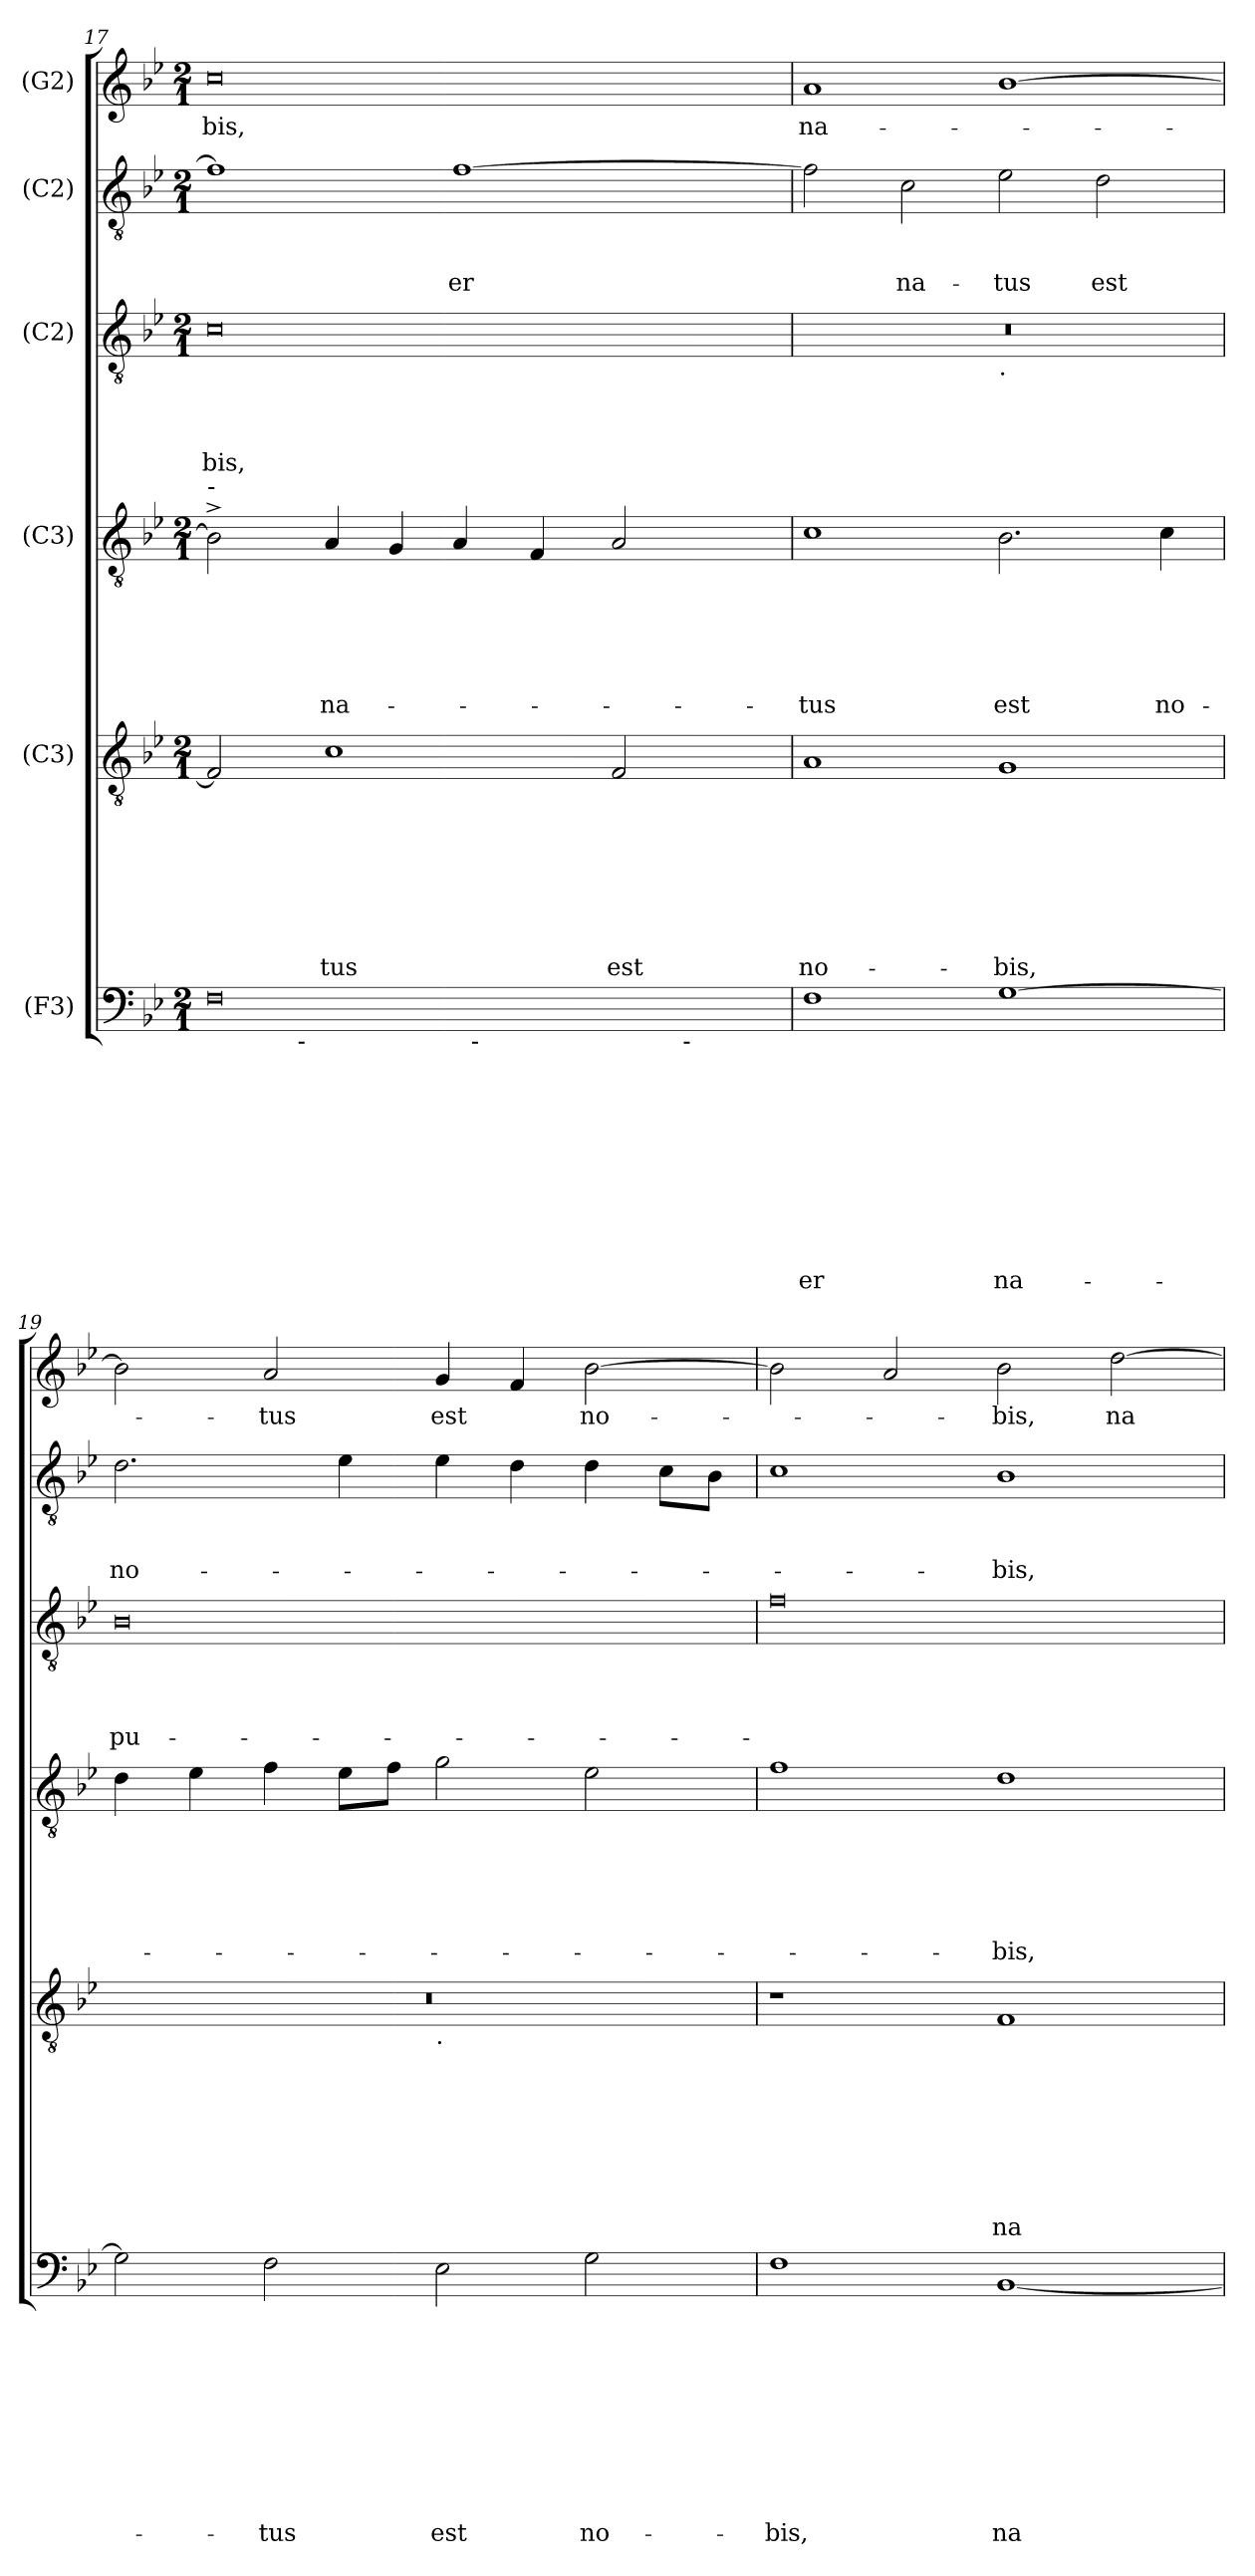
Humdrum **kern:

**kern	**text	**text	**text	**text	**text	**text	**text	**text	**text	**text	**kern	**text	**text	**text	**text	**text	**text	**text	**text	**kern	**text	**text	**text	**text	**text	**text	**kern	**text	**text	**text	**text	**kern	**text	**text	**text	**kern	**text
*part6	*part6	*part6	*part6	*part6	*part6	*part6	*part6	*part6	*part6	*part6	*part5	*part5	*part5	*part5	*part5	*part5	*part5	*part5	*part5	*part4	*part4	*part4	*part4	*part4	*part4	*part4	*part3	*part3	*part3	*part3	*part3	*part2	*part2	*part2	*part2	*part1	*part1
*staff6	*staff6	*staff6	*staff6	*staff6	*staff6	*staff6	*staff6	*staff6	*staff6	*staff6	*staff5	*staff5	*staff5	*staff5	*staff5	*staff5	*staff5	*staff5	*staff5	*staff4	*staff4	*staff4	*staff4	*staff4	*staff4	*staff4	*staff3	*staff3	*staff3	*staff3	*staff3	*staff2	*staff2	*staff2	*staff2	*staff1	*staff1
*I"(F3)	*	*	*	*	*	*	*	*	*	*	*I"(C3)	*	*	*	*	*	*	*	*	*I"(C3)	*	*	*	*	*	*	*I"(C2)	*	*	*	*	*I"(C2)	*	*	*	*I"(G2)	*
!!LO:PB:g=z
*clefF4	*	*	*	*	*	*	*	*	*	*	*clefGv2	*	*	*	*	*	*	*	*	*clefGv2	*	*	*	*	*	*	*clefGv2	*	*	*	*	*clefGv2	*	*	*	*clefG2	*
*k[b-e-]	*	*	*	*	*	*	*	*	*	*	*k[b-e-]	*	*	*	*	*	*	*	*	*k[b-e-]	*	*	*	*	*	*	*k[b-e-]	*	*	*	*	*k[b-e-]	*	*	*	*k[b-e-]	*
*B-:	*	*	*	*	*	*	*	*	*	*	*B-:	*	*	*	*	*	*	*	*	*B-:	*	*	*	*	*	*	*B-:	*	*	*	*	*B-:	*	*	*	*B-:	*
*M2/1	*	*	*	*	*	*	*	*	*	*	*M2/1	*	*	*	*	*	*	*	*	*M2/1	*	*	*	*	*	*	*M2/1	*	*	*	*	*M2/1	*	*	*	*M2/1	*
=17	=17	=17	=17	=17	=17	=17	=17	=17	=17	=17	=17	=17	=17	=17	=17	=17	=17	=17	=17	=17	=17	=17	=17	=17	=17	=17	=17	=17	=17	=17	=17	=17	=17	=17	=17	=17	=17
!	!	!	!	!	!	!	!	!	!	!	!	!	!	!	!	!	!	!	!	!LO:TX:a:t=-	!	!	!	!	!	!	!	!	!	!	!	!	!	!	!	!	!
!	!	!	!	!	!	!	!	!	!	!	!	!	!	!	!	!	!	!	!	!	!	!	!	!	!	!	!	!	!	!	!LO:LY:b	!	!	!	!	!	!LO:LY:b
*^	*	*	*	*	*	*	*	*	*	*	*	*	*	*	*	*	*	*	*	*	*	*	*	*	*	*	*	*	*	*	*	*	*	*	*	*	*
*	*^	*	*	*	*	*	*	*	*	*	*	*	*	*	*	*	*	*	*	*	*	*	*	*	*	*	*	*	*	*	*	*	*	*	*	*	*	*
*	*	*^	*	*	*	*	*	*	*	*	*	*	*	*	*	*	*	*	*	*	*	*	*	*	*	*	*	*	*	*	*	*	*	*	*	*	*	*	*
0F	4..ryy	1ryy	1ryy	.	.	.	.	.	.	.	.	.	.	2F/]	.	.	.	.	.	.	.	.	2B-^>\]	.	.	.	.	.	.	0c	.	.	.	-bis,	1f]	.	.	.	0cc	-bis,
!	!LO:TX:b:t=-	!	!	!	!	!	!	!	!	!	!	!	!	!	!	!	!	!	!	!	!	!	!	!	!	!	!	!	!	!	!	!	!	!	!	!	!	!	!	!
.	1ryy	.	.	.	.	.	.	.	.	.	.	.	.	.	.	.	.	.	.	.	.	.	.	.	.	.	.	.	.	.	.	.	.	.	.	.	.	.	.	.
!	!	!	!	!	!	!	!	!	!	!	!	!	!	!	!	!	!	!	!	!	!	!LO:LY:b	!	!	!	!	!	!	!LO:LY:b	!	!	!	!	!	!	!	!	!	!	!
.	.	.	.	.	.	.	.	.	.	.	.	.	.	1c	.	.	.	.	.	.	.	-tus	4A/	.	.	.	.	.	na-	.	.	.	.	.	.	.	.	.	.	.
.	.	.	.	.	.	.	.	.	.	.	.	.	.	.	.	.	.	.	.	.	.	.	4G/	.	.	.	.	.	.	.	.	.	.	.	.	.	.	.	.	.
!	!	!	!	!	!	!	!	!	!	!	!	!	!	!	!	!	!	!	!	!	!	!	!	!	!	!	!	!	!	!	!	!	!	!	!	!	!	!LO:LY:b	!	!
.	.	32ryy	2ryy	.	.	.	.	.	.	.	.	.	.	.	.	.	.	.	.	.	.	.	4A/	.	.	.	.	.	.	.	.	.	.	.	[>1f	.	.	-er	.	.
!	!	!LO:TX:b:t=-	!	!	!	!	!	!	!	!	!	!	!	!	!	!	!	!	!	!	!	!	!	!	!	!	!	!	!	!	!	!	!	!	!	!	!	!	!	!
.	.	2ryy	.	.	.	.	.	.	.	.	.	.	.	.	.	.	.	.	.	.	.	.	.	.	.	.	.	.	.	.	.	.	.	.	.	.	.	.	.	.
.	.	.	.	.	.	.	.	.	.	.	.	.	.	.	.	.	.	.	.	.	.	.	4F/	.	.	.	.	.	.	.	.	.	.	.	.	.	.	.	.	.
.	2ryy	.	.	.	.	.	.	.	.	.	.	.	.	.	.	.	.	.	.	.	.	.	.	.	.	.	.	.	.	.	.	.	.	.	.	.	.	.	.	.
!	!	!	!	!	!	!	!	!	!	!	!	!	!	!	!	!	!	!	!	!	!	!LO:LY:b	!	!	!	!	!	!	!	!	!	!	!	!	!	!	!	!	!	!
.	.	.	8ryy	.	.	.	.	.	.	.	.	.	.	2F/	.	.	.	.	.	.	.	est	2A/	.	.	.	.	.	.	.	.	.	.	.	.	.	.	.	.	.
.	.	4...ryy	.	.	.	.	.	.	.	.	.	.	.	.	.	.	.	.	.	.	.	.	.	.	.	.	.	.	.	.	.	.	.	.	.	.	.	.	.	.
.	.	.	32ryy	.	.	.	.	.	.	.	.	.	.	.	.	.	.	.	.	.	.	.	.	.	.	.	.	.	.	.	.	.	.	.	.	.	.	.	.	.
!	!	!	!LO:TX:b:t=-	!	!	!	!	!	!	!	!	!	!	!	!	!	!	!	!	!	!	!	!	!	!	!	!	!	!	!	!	!	!	!	!	!	!	!	!	!
.	.	.	4ryy	.	.	.	.	.	.	.	.	.	.	.	.	.	.	.	.	.	.	.	.	.	.	.	.	.	.	.	.	.	.	.	.	.	.	.	.	.
.	.	.	16.ryy	.	.	.	.	.	.	.	.	.	.	.	.	.	.	.	.	.	.	.	.	.	.	.	.	.	.	.	.	.	.	.	.	.	.	.	.	.
.	16ryy	.	.	.	.	.	.	.	.	.	.	.	.	.	.	.	.	.	.	.	.	.	.	.	.	.	.	.	.	.	.	.	.	.	.	.	.	.	.	.
=18	=18	=18	=18	=18	=18	=18	=18	=18	=18	=18	=18	=18	=18	=18	=18	=18	=18	=18	=18	=18	=18	=18	=18	=18	=18	=18	=18	=18	=18	=18	=18	=18	=18	=18	=18	=18	=18	=18	=18	=18
!	!	!	!	!	!	!	!	!	!	!	!	!	!LO:LY:b	!	!	!	!	!	!	!	!	!LO:LY:b	!	!	!	!	!	!	!LO:LY:b	!	!	!	!	!	!	!	!	!	!	!LO:LY:b
*v	*v	*v	*v	*	*	*	*	*	*	*	*	*	*	*	*	*	*	*	*	*	*	*	*	*	*	*	*	*	*	*^	*	*	*	*	*	*	*	*	*	*
1F	.	.	.	.	.	.	.	.	.	-er	1A	.	.	.	.	.	.	.	no-	1c	.	.	.	.	.	-tus	0r	1ryy	.	.	.	.	2f\]	.	.	.	1a	na-
!	!	!	!	!	!	!	!	!	!	!	!	!	!	!	!	!	!	!	!	!	!	!	!	!	!	!	!	!	!	!	!	!	!	!	!	!LO:LY:b	!	!
.	.	.	.	.	.	.	.	.	.	.	.	.	.	.	.	.	.	.	.	.	.	.	.	.	.	.	.	.	.	.	.	.	2c\	.	.	na-	.	.
!	!	!	!	!	!	!	!	!	!	!	!	!	!	!	!	!	!	!	!	!	!	!	!	!	!	!	!	!LO:TX:b:t=.	!	!	!	!	!	!	!	!	!	!
!	!	!	!	!	!	!	!	!	!	!LO:LY:b	!	!	!	!	!	!	!	!	!LO:LY:b	!	!	!	!	!	!	!LO:LY:b	!	!	!	!	!	!	!	!	!	!LO:LY:b	!	!
[>1G	.	.	.	.	.	.	.	.	.	na-	1G	.	.	.	.	.	.	.	-bis,	2.B-\	.	.	.	.	.	est	.	1ryy	.	.	.	.	2e-\	.	.	-tus	[>1b-	.
!	!	!	!	!	!	!	!	!	!	!	!	!	!	!	!	!	!	!	!	!	!	!	!	!	!	!	!	!	!	!	!	!	!	!	!	!LO:LY:b	!	!
.	.	.	.	.	.	.	.	.	.	.	.	.	.	.	.	.	.	.	.	.	.	.	.	.	.	.	.	.	.	.	.	.	2d\	.	.	est	.	.
!	!	!	!	!	!	!	!	!	!	!	!	!	!	!	!	!	!	!	!	!	!	!	!	!	!	!LO:LY:b	!	!	!	!	!	!	!	!	!	!	!	!
.	.	.	.	.	.	.	.	.	.	.	.	.	.	.	.	.	.	.	.	4c\	.	.	.	.	.	no-	.	.	.	.	.	.	.	.	.	.	.	.
=19	=19	=19	=19	=19	=19	=19	=19	=19	=19	=19	=19	=19	=19	=19	=19	=19	=19	=19	=19	=19	=19	=19	=19	=19	=19	=19	=19	=19	=19	=19	=19	=19	=19	=19	=19	=19	=19	=19
!	!	!	!	!	!	!	!	!	!	!	!	!	!	!	!	!	!	!	!	!	!	!	!	!	!	!	!	!	!	!	!	!LO:LY:b	!	!	!	!LO:LY:b	!	!
*	*	*	*	*	*	*	*	*	*	*	*^	*	*	*	*	*	*	*	*	*	*	*	*	*	*	*	*v	*v	*	*	*	*	*	*	*	*	*	*
2G\]	.	.	.	.	.	.	.	.	.	.	0r	1ryy	.	.	.	.	.	.	.	.	4d\	.	.	.	.	.	.	0B-	.	.	.	pu-	2.d\	.	.	no-	2b-\]	.
.	.	.	.	.	.	.	.	.	.	.	.	.	.	.	.	.	.	.	.	.	4e-\	.	.	.	.	.	.	.	.	.	.	.	.	.	.	.	.	.
!	!	!	!	!	!	!	!	!	!	!LO:LY:b	!	!	!	!	!	!	!	!	!	!	!	!	!	!	!	!	!	!	!	!	!	!	!	!	!	!	!	!LO:LY:b
2F\	.	.	.	.	.	.	.	.	.	-tus	.	.	.	.	.	.	.	.	.	.	4f\	.	.	.	.	.	.	.	.	.	.	.	.	.	.	.	2a/	-tus
.	.	.	.	.	.	.	.	.	.	.	.	.	.	.	.	.	.	.	.	.	8e-\L	.	.	.	.	.	.	.	.	.	.	.	4e-\	.	.	.	.	.
.	.	.	.	.	.	.	.	.	.	.	.	.	.	.	.	.	.	.	.	.	8f\J	.	.	.	.	.	.	.	.	.	.	.	.	.	.	.	.	.
!	!	!	!	!	!	!	!	!	!	!	!	!LO:TX:b:t=.	!	!	!	!	!	!	!	!	!	!	!	!	!	!	!	!	!	!	!	!	!	!	!	!	!	!
!	!	!	!	!	!	!	!	!	!	!LO:LY:b	!	!	!	!	!	!	!	!	!	!	!	!	!	!	!	!	!	!	!	!	!	!	!	!	!	!	!	!LO:LY:b
2E-\	.	.	.	.	.	.	.	.	.	est	.	1ryy	.	.	.	.	.	.	.	.	2g\	.	.	.	.	.	.	.	.	.	.	.	4e-\	.	.	.	4g/	est
.	.	.	.	.	.	.	.	.	.	.	.	.	.	.	.	.	.	.	.	.	.	.	.	.	.	.	.	.	.	.	.	.	4d\	.	.	.	4f/	.
!	!	!	!	!	!	!	!	!	!	!LO:LY:b	!	!	!	!	!	!	!	!	!	!	!	!	!	!	!	!	!	!	!	!	!	!	!	!	!	!	!	!LO:LY:b
2G\	.	.	.	.	.	.	.	.	.	no-	.	.	.	.	.	.	.	.	.	.	2e-\	.	.	.	.	.	.	.	.	.	.	.	4d\	.	.	.	[>2b-\	no-
.	.	.	.	.	.	.	.	.	.	.	.	.	.	.	.	.	.	.	.	.	.	.	.	.	.	.	.	.	.	.	.	.	8c\L	.	.	.	.	.
.	.	.	.	.	.	.	.	.	.	.	.	.	.	.	.	.	.	.	.	.	.	.	.	.	.	.	.	.	.	.	.	.	8B-\J	.	.	.	.	.
=20	=20	=20	=20	=20	=20	=20	=20	=20	=20	=20	=20	=20	=20	=20	=20	=20	=20	=20	=20	=20	=20	=20	=20	=20	=20	=20	=20	=20	=20	=20	=20	=20	=20	=20	=20	=20	=20	=20
!	!	!	!	!	!	!	!	!	!	!LO:LY:b	!	!	!	!	!	!	!	!	!	!	!	!	!	!	!	!	!	!	!	!	!	!	!	!	!	!	!	!
*	*	*	*	*	*	*	*	*	*	*	*v	*v	*	*	*	*	*	*	*	*	*	*	*	*	*	*	*	*	*	*	*	*	*	*	*	*	*	*
1F	.	.	.	.	.	.	.	.	.	-bis,	1r	.	.	.	.	.	.	.	.	1f	.	.	.	.	.	.	0f	.	.	.	.	1c	.	.	.	2b-\]	.
.	.	.	.	.	.	.	.	.	.	.	.	.	.	.	.	.	.	.	.	.	.	.	.	.	.	.	.	.	.	.	.	.	.	.	.	2a/	.
!	!	!	!	!	!	!	!	!	!	!LO:LY:b	!	!	!	!	!	!	!	!	!LO:LY:b	!	!	!	!	!	!	!LO:LY:b	!	!	!	!	!	!	!	!	!LO:LY:b	!	!LO:LY:b
[<1BB-	.	.	.	.	.	.	.	.	.	na-	1F	.	.	.	.	.	.	.	na-	1d	.	.	.	.	.	-bis,	.	.	.	.	.	1B-	.	.	-bis,	2b-\	-bis,
!	!	!	!	!	!	!	!	!	!	!	!	!	!	!	!	!	!	!	!	!	!	!	!	!	!	!	!	!	!	!	!	!	!	!	!	!	!LO:LY:b
.	.	.	.	.	.	.	.	.	.	.	.	.	.	.	.	.	.	.	.	.	.	.	.	.	.	.	.	.	.	.	.	.	.	.	.	[>2dd\	na-
=	=	=	=	=	=	=	=	=	=	=	=	=	=	=	=	=	=	=	=	=	=	=	=	=	=	=	=	=	=	=	=	=	=	=	=	=	=
*-	*-	*-	*-	*-	*-	*-	*-	*-	*-	*-	*-	*-	*-	*-	*-	*-	*-	*-	*-	*-	*-	*-	*-	*-	*-	*-	*-	*-	*-	*-	*-	*-	*-	*-	*-	*-	*-
